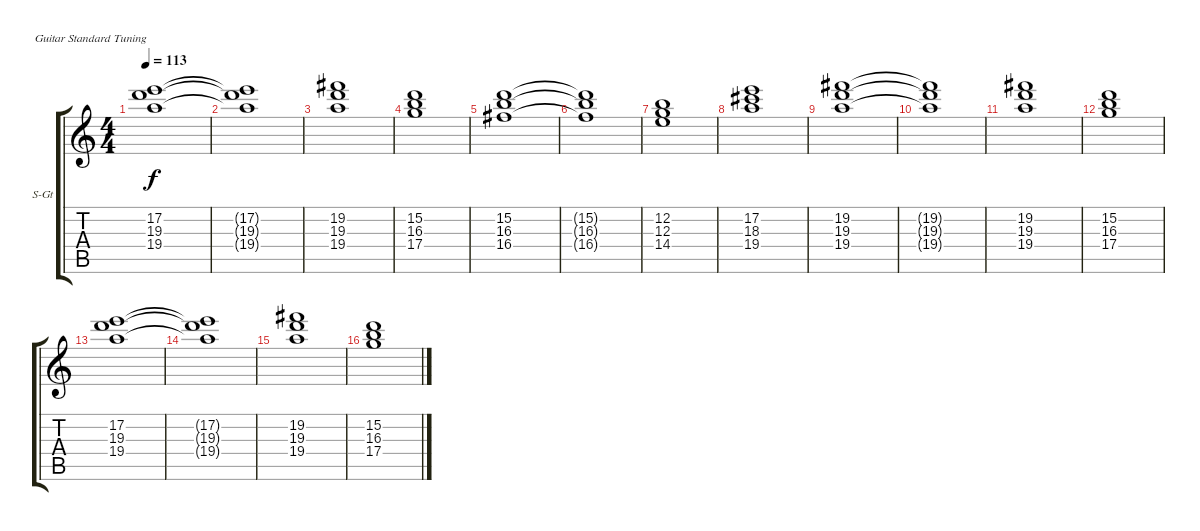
\defaultSystemsLayout 4
\bracketExtendMode groupsimilarinstruments
\firstSystemTrackNameOrientation horizontal
\otherSystemsTrackNameOrientation horizontal
\track ("А. Андреев (клавиши)" "S-Gt") {instrument acousticguitarsteel}
\staff {score tabs}
\tuning (E4 B3 G3 D3 A2 E2)
\ts (4 4)
\tempo 113
\clef g2
\ks c
(17.2 19.3 19.4).1{dy f} |
(17.2{t} 19.3{t} 19.4{t}).1 |
(19.2 19.3 19.4).1 |
(15.2 16.3 17.4).1 |
(15.2 16.3 16.4).1 |
(15.2{t} 16.3{t} 16.4{t}).1 |
(12.2 12.3 14.4).1 |
(17.2 18.3 19.4).1 |
(19.2 19.3 19.4).1 |
(19.2{t} 19.3{t} 19.4{t}).1 |
(19.2 19.3 19.4).1 |
(15.2 16.3 17.4).1 |
(17.2 19.3 19.4).1 |
(17.2{t} 19.3{t} 19.4{t}).1 |
(19.2 19.3 19.4).1 |
(15.2 16.3 17.4).1
